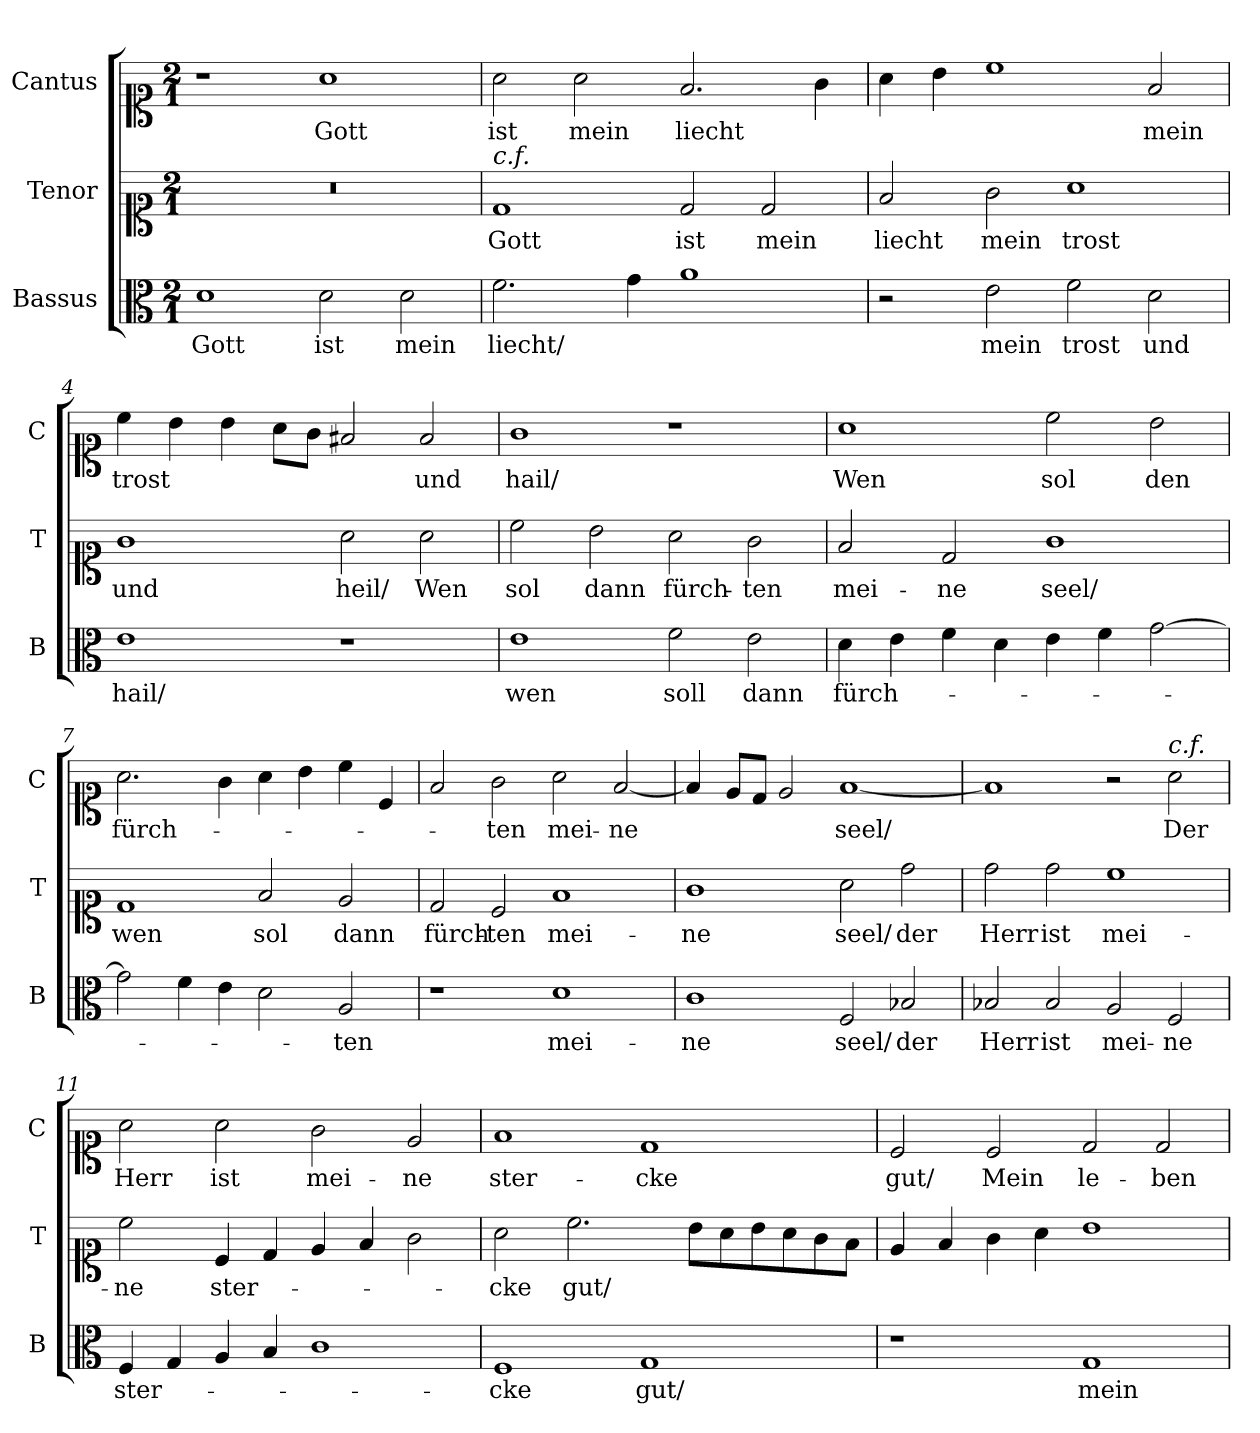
**kern	**text	**kern	**text	**kern	**text
*part3	*part3	*part2	*part2	*part1	*part1
*staff3	*staff3	*staff2	*staff2	*staff1	*staff1
*I"Bassus	*	*I"Tenor	*	*I"Cantus	*
*I'B	*	*I'T	*	*I'C	*
*clefC3	*	*clefC1	*	*clefC1	*
*k[]	*	*k[]	*	*k[]	*
*D:dor	*	*D:dor	*	*D:dor	*
*M2/1	*	*M2/1	*	*M2/1	*
*MM180	*	*MM180	*	*MM180	*
=1	=1	=1	=1	=1	=1
1d	Gott	0r	.	1r	.
2d	ist	.	.	1a	Gott
2d	mein	.	.	.	.
=2	=2	=2	=2	=2	=2
!	!	!LO:TX:a:i:t=c.f.	!	!	!
2.f	liecht/	1d	Gott	2a	ist
.	.	.	.	2a	mein
4g	.	.	.	.	.
1a	.	2d	ist	2.f	liecht
.	.	2d	mein	.	.
.	.	.	.	4g	.
=3	=3	=3	=3	=3	=3
2r	.	2f	liecht	4a	.
.	.	.	.	4b	.
2e	mein	2g	mein	1cc	.
2f	trost	1a	trost	.	.
2d	und	.	.	2f	mein
=4	=4	=4	=4	=4	=4
1e	hail/	1g	und	4cc	trost
.	.	.	.	4b	.
.	.	.	.	4b	.
.	.	.	.	8a\L	.
.	.	.	.	8g\J	.
1r	.	2a	heil/	2f#X	.
.	.	2a	Wen	2f#	und
=5	=5	=5	=5	=5	=5
1e	wen	2cc	sol	1g	hail/
.	.	2b	dann	.	.
2f	soll	2a	fürch-	1r	.
2e	dann	2g	-ten	.	.
=6	=6	=6	=6	=6	=6
4d	fürch-	2f	mei-	1a	Wen
4e	.	.	.	.	.
4f	.	2d	-ne	.	.
4d	.	.	.	.	.
4e	.	1g	seel/	2cc	sol
4f	.	.	.	.	.
[2g	.	.	.	2b	den
=7	=7	=7	=7	=7	=7
!	!	!	!LO:LY:i	!	!
2g]	.	1d	wen	2.a	fürch-
4f	.	.	.	.	.
4e	.	.	.	4g	.
!	!	!	!LO:LY:i	!	!
2d	.	2f	sol	4a	.
.	.	.	.	4b	.
!	!	!	!LO:LY:i	!	!
2A	-ten	2e	dann	4cc	.
.	.	.	.	4c	.
=8	=8	=8	=8	=8	=8
!	!	!	!LO:LY:i	!	!
1r	.	2d	fürch-	2f	.
!	!	!	!LO:LY:i	!	!
.	.	2c	-ten	2g	-ten
!	!	!	!LO:LY:i	!	!
1d	mei-	1f	mei-	2a	mei-
.	.	.	.	[2f	-ne
=9	=9	=9	=9	=9	=9
!	!	!	!LO:LY:i	!	!
1c	-ne	1g	-ne	4f]	.
.	.	.	.	8e/L	.
.	.	.	.	8d/J	.
.	.	.	.	2e	.
!	!	!	!LO:LY:i	!	!
2F	seel/	2a	seel/	[1f	seel/
2B-X	der	2dd	der	.	.
=10	=10	=10	=10	=10	=10
2B-X	Herr	2dd	Herr	1f]	.
2B-	ist	2dd	ist	.	.
2A	mei-	1cc	mei-	2r	.
!	!	!	!	!LO:TX:a:i:t=c.f.	!
2F	-ne	.	.	2a	Der
=11	=11	=11	=11	=11	=11
4F	ster-	2cc	-ne	2a	Herr
4G	.	.	.	.	.
4A	.	4c	ster-	2a	ist
4B	.	4d	.	.	.
1c	.	4e	.	2g	mei-
.	.	4f	.	.	.
.	.	2g	.	2e	-ne
=12	=12	=12	=12	=12	=12
1F	-cke	2a	-cke	1f	ster-
.	.	2.cc	gut/	.	.
1G	gut/	.	.	1d	-cke
.	.	8b\L	.	.	.
.	.	8a\	.	.	.
.	.	8b\	.	.	.
.	.	8a\	.	.	.
.	.	8g\	.	.	.
.	.	8f\J	.	.	.
=13	=13	=13	=13	=13	=13
1r	.	4e	.	2c	gut/
.	.	4f	.	.	.
.	.	4g	.	2c	Mein
.	.	4a	.	.	.
1G	mein	1b	.	2d	le-
.	.	.	.	2d	-ben
=	=	=	=	=	=
*-	*-	*-	*-	*-	*-
